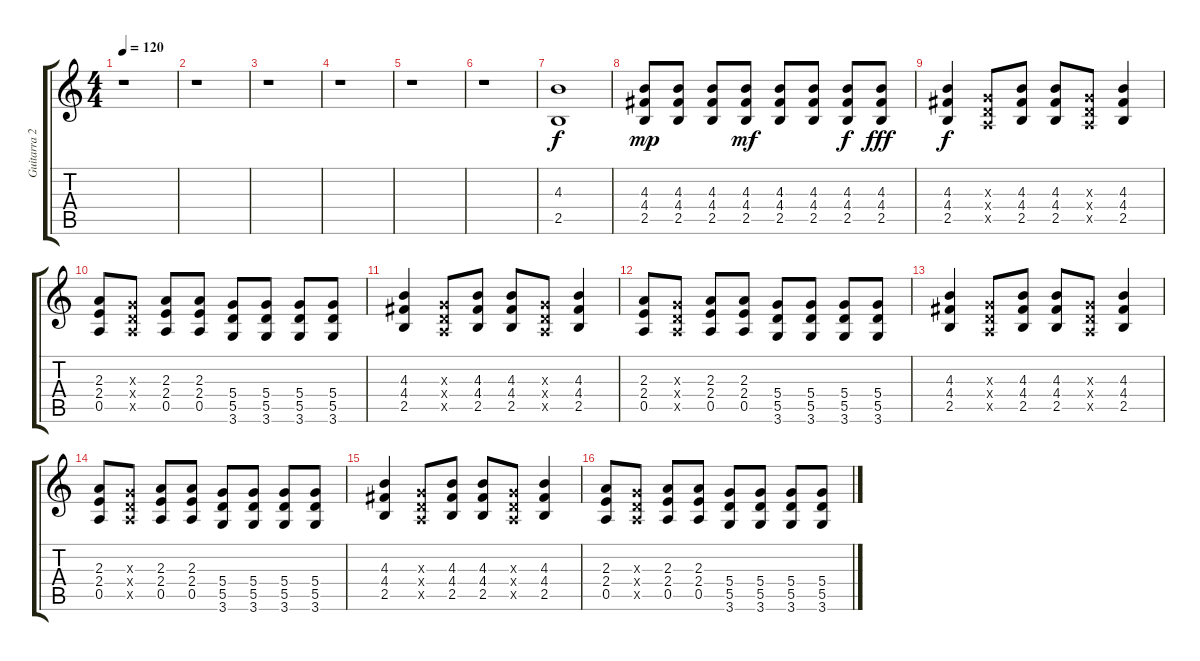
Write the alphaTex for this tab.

\track ("Guitarra 2" "Guitarra 2") {instrument distortionguitar}
\staff {score tabs}
\tuning (E4 B3 G3 D3 A2 E2) {hide}
\ts (4 4)
\tempo 120
\clef g2
\ks c
r.1{dy f} |
r.1 |
r.1 |
r.1 |
r.1 |
r.1 |
(4.3 2.5).1{volume 12} |
(4.3 4.4 2.5).8{dy mp} (4.3 4.4 2.5).8 (4.3 4.4 2.5).8 (4.3 4.4 2.5).8{dy mf} (4.3 4.4 2.5).8 (4.3 4.4 2.5).8 (4.3 4.4 2.5).8{dy f} (4.3 4.4 2.5).8{dy fff} |
(4.3 4.4 2.5).4{dy f volume 16} (0.3{x} 0.4{x} 0.5{x}).8 (4.3 4.4 2.5).8 (4.3 4.4 2.5).8 (0.3{x} 0.4{x} 0.5{x}).8 (4.3 4.4 2.5).4 |
(2.3 2.4 0.5).8 (0.3{x} 0.4{x} 0.5{x}).8 (2.3 2.4 0.5).8 (2.3 2.4 0.5).8 (5.4 5.5 3.6).8 (5.4 5.5 3.6).8 (5.4 5.5 3.6).8 (5.4 5.5 3.6).8 |
(4.3 4.4 2.5).4{volume 16} (0.3{x} 0.4{x} 0.5{x}).8 (4.3 4.4 2.5).8 (4.3 4.4 2.5).8 (0.3{x} 0.4{x} 0.5{x}).8 (4.3 4.4 2.5).4 |
(2.3 2.4 0.5).8 (0.3{x} 0.4{x} 0.5{x}).8 (2.3 2.4 0.5).8 (2.3 2.4 0.5).8 (5.4 5.5 3.6).8 (5.4 5.5 3.6).8 (5.4 5.5 3.6).8 (5.4 5.5 3.6).8 |
(4.3 4.4 2.5).4{volume 16} (0.3{x} 0.4{x} 0.5{x}).8 (4.3 4.4 2.5).8 (4.3 4.4 2.5).8 (0.3{x} 0.4{x} 0.5{x}).8 (4.3 4.4 2.5).4 |
(2.3 2.4 0.5).8 (0.3{x} 0.4{x} 0.5{x}).8 (2.3 2.4 0.5).8 (2.3 2.4 0.5).8 (5.4 5.5 3.6).8 (5.4 5.5 3.6).8 (5.4 5.5 3.6).8 (5.4 5.5 3.6).8 |
(4.3 4.4 2.5).4{volume 16} (0.3{x} 0.4{x} 0.5{x}).8 (4.3 4.4 2.5).8 (4.3 4.4 2.5).8 (0.3{x} 0.4{x} 0.5{x}).8 (4.3 4.4 2.5).4 |
(2.3 2.4 0.5).8 (0.3{x} 0.4{x} 0.5{x}).8 (2.3 2.4 0.5).8 (2.3 2.4 0.5).8 (5.4 5.5 3.6).8 (5.4 5.5 3.6).8 (5.4 5.5 3.6).8 (5.4 5.5 3.6).8
